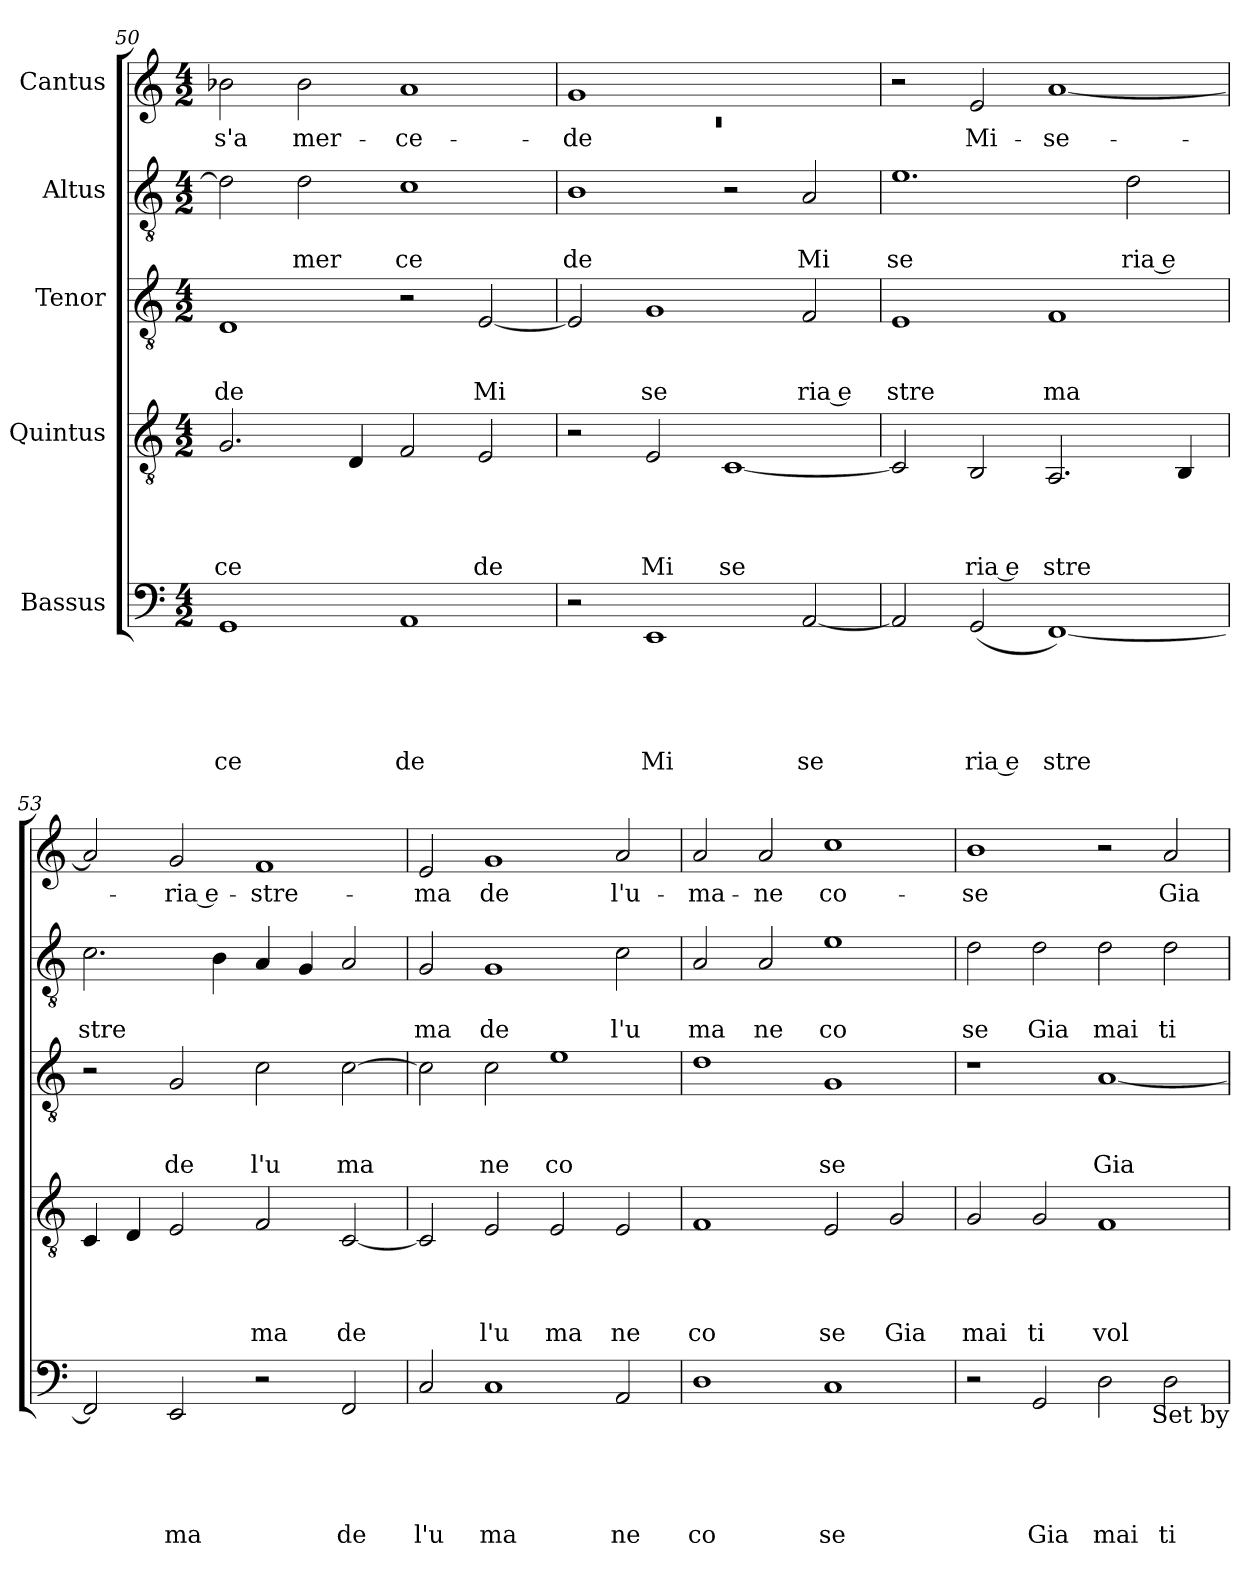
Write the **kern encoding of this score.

**kern	**text	**text	**text	**text	**text	**kern	**text	**text	**text	**text	**kern	**text	**text	**text	**kern	**text	**text	**kern	**text
*part5	*part5	*part5	*part5	*part5	*part5	*part4	*part4	*part4	*part4	*part4	*part3	*part3	*part3	*part3	*part2	*part2	*part2	*part1	*part1
*staff5	*staff5	*staff5	*staff5	*staff5	*staff5	*staff4	*staff4	*staff4	*staff4	*staff4	*staff3	*staff3	*staff3	*staff3	*staff2	*staff2	*staff2	*staff1	*staff1
*I"Bassus	*	*	*	*	*	*I"Quintus	*	*	*	*	*I"Tenor	*	*	*	*I"Altus	*	*	*I"Cantus	*
*clefF4	*	*	*	*	*	*clefGv2	*	*	*	*	*clefGv2	*	*	*	*clefGv2	*	*	*clefG2	*
*k[]	*	*	*	*	*	*k[]	*	*	*	*	*k[]	*	*	*	*k[]	*	*	*k[]	*
*C:	*	*	*	*	*	*C:	*	*	*	*	*C:	*	*	*	*C:	*	*	*C:	*
*M4/2	*	*	*	*	*	*M4/2	*	*	*	*	*M4/2	*	*	*	*M4/2	*	*	*M4/2	*
=50	=50	=50	=50	=50	=50	=50	=50	=50	=50	=50	=50	=50	=50	=50	=50	=50	=50	=50	=50
!	!	!	!	!	!LO:LY:b	!	!	!	!	!LO:LY:b	!	!	!	!LO:LY:b	!	!	!	!	!LO:LY:b
1GG	.	.	.	.	ce	2.G/	.	.	.	ce	1D	.	.	de	2d\]	.	.	2b-X\	s'a
!	!	!	!	!	!	!	!	!	!	!	!	!	!	!	!	!	!LO:LY:b	!	!LO:LY:b
.	.	.	.	.	.	.	.	.	.	.	.	.	.	.	2d\	.	mer	2b-\	mer-
.	.	.	.	.	.	4D/	.	.	.	.	.	.	.	.	.	.	.	.	.
!	!	!	!	!	!LO:LY:b	!	!	!	!	!	!	!	!	!	!	!	!LO:LY:b	!	!LO:LY:b
1AA	.	.	.	.	de	2F/	.	.	.	.	2r	.	.	.	1c	.	ce	1a	-ce-
!	!	!	!	!	!	!	!	!	!	!LO:LY:b	!	!	!	!LO:LY:b	!	!	!	!	!
.	.	.	.	.	.	2E/	.	.	.	de	[<2E/	.	.	Mi	.	.	.	.	.
=51	=51	=51	=51	=51	=51	=51	=51	=51	=51	=51	=51	=51	=51	=51	=51	=51	=51	=51	=51
*	*	*	*	*	*	*	*	*	*	*	*	*	*	*	*	*	*	*^	*
!	!	!	!	!	!	!	!	!	!	!	!	!	!	!	!	!	!LO:LY:b	!	!LO:N:vis=1	!LO:LY:b
2r	.	.	.	.	.	2r	.	.	.	.	2E/]	.	.	.	1B	.	de	1g	0rc	-de
!	!	!	!	!	!LO:LY:b	!	!	!	!	!LO:LY:b	!	!	!	!LO:LY:b	!	!	!	!	!	!
1EE	.	.	.	.	Mi	2E/	.	.	.	Mi	1G	.	.	se	.	.	.	.	.	.
!	!	!	!	!	!	!	!	!	!	!LO:LY:b	!	!	!	!	!	!	!	!	!	!
.	.	.	.	.	.	[<1C	.	.	.	se	.	.	.	.	2r	.	.	1ryy	.	.
!	!	!	!	!	!LO:LY:b	!	!	!	!	!	!	!	!	!LO:LY:b:rj	!	!	!LO:LY:b	!	!	!
[<2AA/	.	.	.	.	se	.	.	.	.	.	2F/	.	.	ria e	2A/	.	Mi	.	.	.
*	*	*	*	*	*	*	*	*	*	*	*	*	*	*	*	*	*	*v	*v	*
=52	=52	=52	=52	=52	=52	=52	=52	=52	=52	=52	=52	=52	=52	=52	=52	=52	=52	=52	=52
!	!	!	!	!	!	!	!	!	!	!	!	!	!	!LO:LY:b	!	!	!LO:LY:b	!	!
2AA/]	.	.	.	.	.	2C/]	.	.	.	.	1E	.	.	stre	1.e	.	se	2r	.
!	!	!	!	!	!LO:LY:b:rj	!	!	!	!	!LO:LY:b:rj	!	!	!	!	!	!	!	!	!LO:LY:b
(<2GG/	.	.	.	.	ria e	2BB/	.	.	.	ria e	.	.	.	.	.	.	.	2e/	Mi-
!	!	!	!	!	!LO:LY:b	!	!	!	!	!LO:LY:b	!	!	!	!LO:LY:b	!	!	!	!	!LO:LY:b
[<1FF)	.	.	.	.	stre	2.AA/	.	.	.	stre	1F	.	.	ma	.	.	.	[<1a	-se-
!	!	!	!	!	!	!	!	!	!	!	!	!	!	!	!	!	!LO:LY:b:rj	!	!
.	.	.	.	.	.	.	.	.	.	.	.	.	.	.	2d\	.	ria e	.	.
.	.	.	.	.	.	4BB/	.	.	.	.	.	.	.	.	.	.	.	.	.
=53	=53	=53	=53	=53	=53	=53	=53	=53	=53	=53	=53	=53	=53	=53	=53	=53	=53	=53	=53
!	!	!	!	!	!	!	!	!	!	!	!	!	!	!	!	!	!LO:LY:b	!	!
2FF/]	.	.	.	.	.	4C/	.	.	.	.	2r	.	.	.	2.c\	.	stre	2a/]	.
.	.	.	.	.	.	4D/	.	.	.	.	.	.	.	.	.	.	.	.	.
!	!	!	!	!	!LO:LY:b	!	!	!	!	!	!	!	!	!LO:LY:b	!	!	!	!	!LO:LY:b:rj
2EE/	.	.	.	.	ma	2E/	.	.	.	.	2G/	.	.	de	.	.	.	2g/	-ria e-
.	.	.	.	.	.	.	.	.	.	.	.	.	.	.	4B\	.	.	.	.
!	!	!	!	!	!	!	!	!	!	!LO:LY:b	!	!	!	!LO:LY:b	!	!	!	!	!LO:LY:b
2r	.	.	.	.	.	2F/	.	.	.	ma	2c\	.	.	l'u	4A/	.	.	1f	-stre-
.	.	.	.	.	.	.	.	.	.	.	.	.	.	.	4G/	.	.	.	.
!	!	!	!	!	!LO:LY:b	!	!	!	!	!LO:LY:b	!	!	!	!LO:LY:b	!	!	!	!	!
2FF/	.	.	.	.	de	[<2C/	.	.	.	de	[>2c\	.	.	ma	2A/	.	.	.	.
=54	=54	=54	=54	=54	=54	=54	=54	=54	=54	=54	=54	=54	=54	=54	=54	=54	=54	=54	=54
!	!	!	!	!	!LO:LY:b	!	!	!	!	!	!	!	!	!	!	!	!LO:LY:b	!	!LO:LY:b
2C/	.	.	.	.	l'u	2C/]	.	.	.	.	2c\]	.	.	.	2G/	.	ma	2e/	-ma
!	!	!	!	!	!LO:LY:b	!	!	!	!	!LO:LY:b	!	!	!	!LO:LY:b	!	!	!LO:LY:b	!	!LO:LY:b
1C	.	.	.	.	ma	2E/	.	.	.	l'u	2c\	.	.	ne	1G	.	de	1g	de
!	!	!	!	!	!	!	!	!	!	!LO:LY:b	!	!	!	!LO:LY:b	!	!	!	!	!
.	.	.	.	.	.	2E/	.	.	.	ma	1e	.	.	co	.	.	.	.	.
!	!	!	!	!	!LO:LY:b	!	!	!	!	!LO:LY:b	!	!	!	!	!	!	!LO:LY:b	!	!LO:LY:b
2AA/	.	.	.	.	ne	2E/	.	.	.	ne	.	.	.	.	2c\	.	l'u	2a/	l'u-
!!LO:LB:g=z
=55	=55	=55	=55	=55	=55	=55	=55	=55	=55	=55	=55	=55	=55	=55	=55	=55	=55	=55	=55
!	!	!	!	!	!LO:LY:b	!	!	!	!	!LO:LY:b	!	!	!	!	!	!	!LO:LY:b	!	!LO:LY:b
1D	.	.	.	.	co	1F	.	.	.	co	1d	.	.	.	2A/	.	ma	2a/	-ma-
!	!	!	!	!	!	!	!	!	!	!	!	!	!	!	!	!	!LO:LY:b	!	!LO:LY:b
.	.	.	.	.	.	.	.	.	.	.	.	.	.	.	2A/	.	ne	2a/	-ne
!	!	!	!	!	!LO:LY:b	!	!	!	!	!LO:LY:b	!	!	!	!LO:LY:b	!	!	!LO:LY:b	!	!LO:LY:b
1C	.	.	.	.	se	2E/	.	.	.	se	1G	.	.	se	1e	.	co	1cc	co-
!	!	!	!	!	!	!	!	!	!	!LO:LY:b	!	!	!	!	!	!	!	!	!
.	.	.	.	.	.	2G/	.	.	.	Gia	.	.	.	.	.	.	.	.	.
=56	=56	=56	=56	=56	=56	=56	=56	=56	=56	=56	=56	=56	=56	=56	=56	=56	=56	=56	=56
!	!	!	!	!	!	!	!	!	!	!LO:LY:b	!	!	!	!	!	!	!LO:LY:b	!	!LO:LY:b
2r	.	.	.	.	.	2G/	.	.	.	mai	1r	.	.	.	2d\	.	se	1b	-se
!	!	!	!	!	!LO:LY:b	!	!	!	!	!LO:LY:b	!	!	!	!	!	!	!LO:LY:b	!	!
2GG/	.	.	.	.	Gia	2G/	.	.	.	ti	.	.	.	.	2d\	.	Gia	.	.
!	!	!	!	!	!LO:LY:b	!	!	!	!	!LO:LY:b	!	!	!	!LO:LY:b	!	!	!LO:LY:b	!	!
2D\	.	.	.	.	mai	1F	.	.	.	vol	[<1A	.	.	Gia	2d\	.	mai	2r	.
!	!	!	!	!	!LO:LY:b	!	!	!	!	!	!	!	!	!	!	!	!LO:LY:b	!	!LO:LY:b
2D\	.	.	.	.	ti	.	.	.	.	.	.	.	.	.	2d\	.	ti	2a/	Gia-
!LO:TX:b:t=Set by	!	!	!	!	!	!	!	!	!	!	!	!	!	!	!	!	!	!	!
=	=	=	=	=	=	=	=	=	=	=	=	=	=	=	=	=	=	=	=
*-	*-	*-	*-	*-	*-	*-	*-	*-	*-	*-	*-	*-	*-	*-	*-	*-	*-	*-	*-
